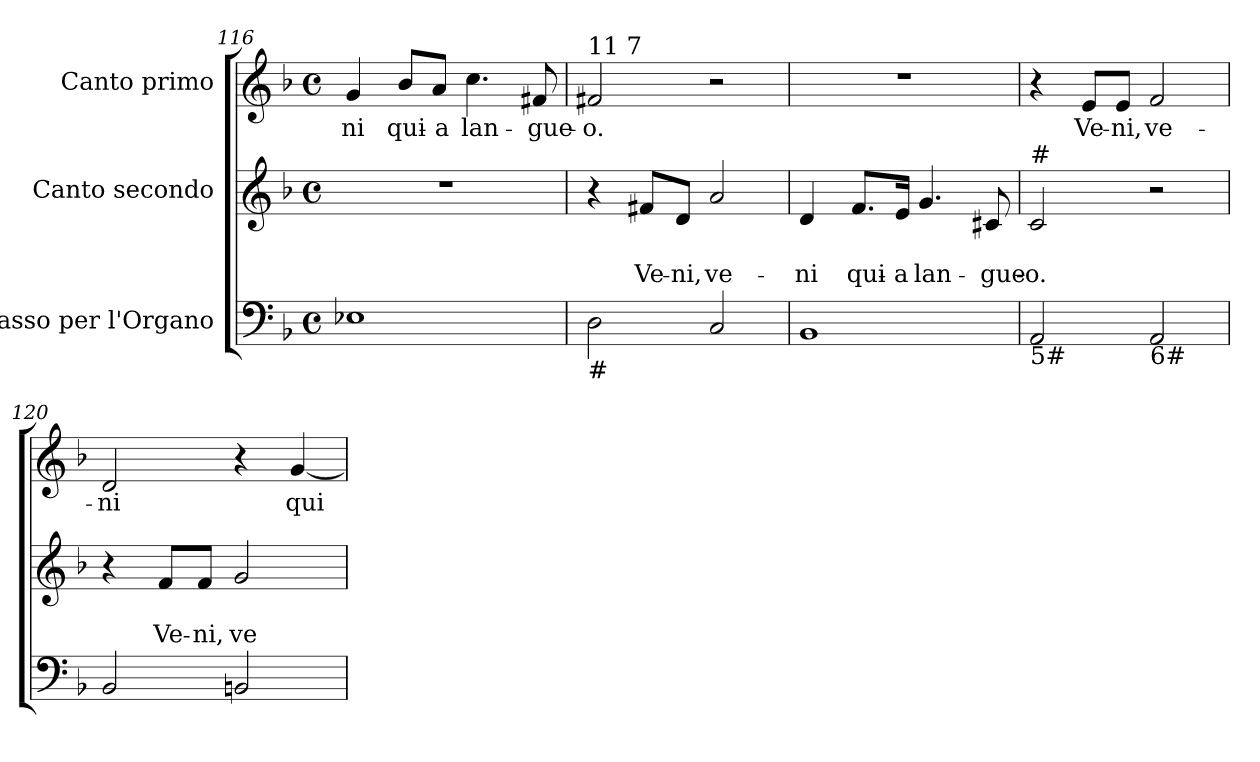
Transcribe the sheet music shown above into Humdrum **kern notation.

**kern	**kern	**text	**text	**kern	**text
*part3	*part2	*part2	*part2	*part1	*part1
*staff3	*staff2	*staff2	*staff2	*staff1	*staff1
*I"Basso per l'Organo	*I"Canto secondo	*	*	*I"Canto primo	*
*clefF4	*clefG2	*	*	*clefG2	*
*ITrd7c12	*	*	*	*	*
*k[b-]	*k[b-]	*	*	*k[b-]	*
*F:	*F:	*	*	*F:	*
*M4/4	*M4/4	*	*	*M4/4	*
*met(c)	*met(c)	*	*	*met(c)	*
=116	=116	=116	=116	=116	=116
!	!	!	!	!	!LO:LY:b
1EE-X>	1r	.	.	4g/	-ni
!	!	!	!	!	!LO:LY:b
.	.	.	.	8b-/L	qui-
!	!	!	!	!	!LO:LY:b
.	.	.	.	8a/J	-a
!	!	!	!	!	!LO:LY:b
.	.	.	.	4.cc\	lan-
!	!	!	!	!	!LO:LY:b
.	.	.	.	8f#X/	-gue-
!!LO:LB:g=z
=117	=117	=117	=117	=117	=117
!	!	!	!	!LO:TX:a:t=11 7	!
!LO:TX:b:t=#	!	!	!	!	!
!	!	!	!	!	!LO:LY:b
2DD\	4r	.	.	2f#X/	-o.
!	!	!	!LO:LY:b	!	!
.	8f#X/L	.	Ve-	.	.
!	!	!	!LO:LY:b	!	!
.	8d/J	.	-ni,	.	.
!	!	!	!LO:LY:b	!	!
2CC</	2a/	.	ve-	2r	.
=118	=118	=118	=118	=118	=118
!	!	!	!LO:LY:b	!	!
1BBB-<	4d/	.	-ni	1r	.
!	!	!	!LO:LY:b	!	!
.	8.f/L	.	qui-	.	.
!	!	!	!LO:LY:b	!	!
.	16e/Jk	.	-a	.	.
!	!	!	!LO:LY:b	!	!
.	4.g/	.	lan-	.	.
!	!	!	!LO:LY:b	!	!
.	8c#X/	.	-gue-	.	.
=119	=119	=119	=119	=119	=119
!	!LO:TX:a:t=#	!	!	!	!
!LO:TX:b:t=5#	!	!	!	!	!
!	!	!	!LO:LY:b	!	!
2AAA/	2c/	.	-o.	4r	.
!	!	!	!	!	!LO:LY:b
.	.	.	.	8e/L	Ve-
!	!	!	!	!	!LO:LY:b
.	.	.	.	8e/J	-ni,
!LO:TX:b:t=6#	!	!	!	!	!
!	!	!	!	!	!LO:LY:b
2AAA/	2r	.	.	2f/	ve-
=120	=120	=120	=120	=120	=120
!	!	!	!	!	!LO:LY:b
2BBB-/	4r	.	.	2d/	-ni
!	!	!	!LO:LY:b	!	!
.	8f/L	.	Ve-	.	.
!	!	!	!LO:LY:b:rj	!	!
.	8f/J	.	-ni,	.	.
!	!	!	!LO:LY:b	!	!
2BBBn/	2g/	.	ve-	4r	.
!	!	!	!	!	!LO:LY:b
.	.	.	.	[<4g/	qui-
=	=	=	=	=	=
*-	*-	*-	*-	*-	*-
